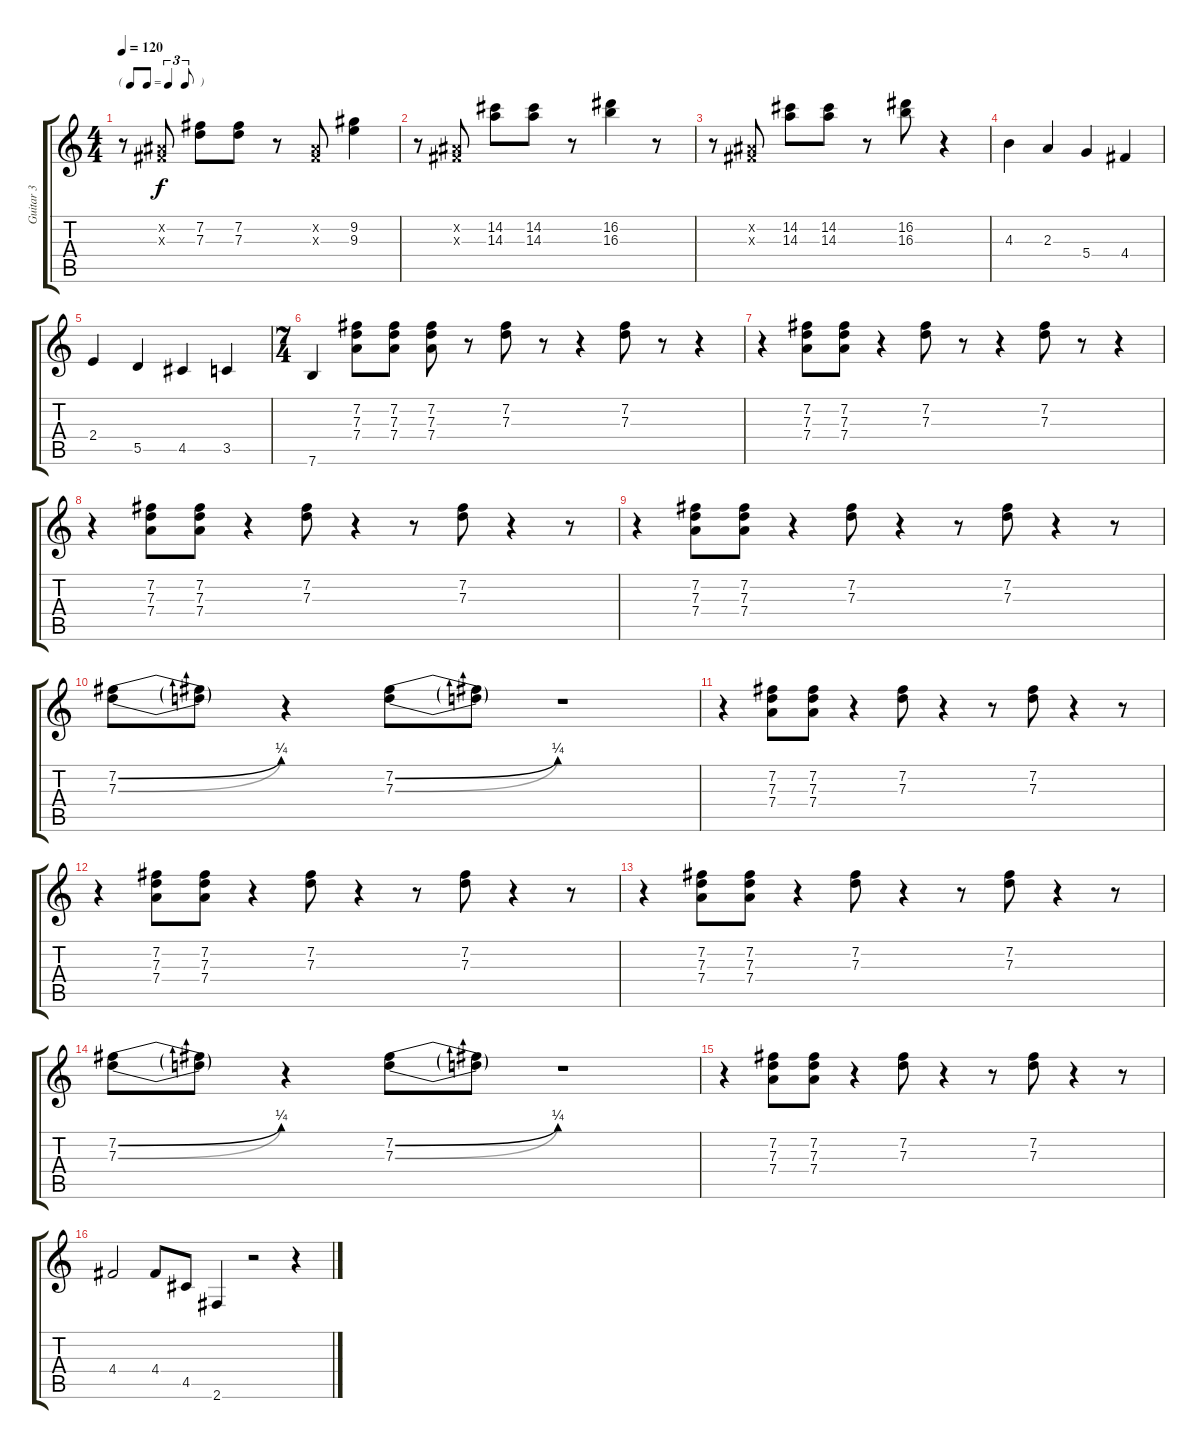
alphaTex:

\track ("Guitar 3" "Guitar 3") {instrument overdrivenguitar}
\staff {score tabs}
\tuning (E4 B3 G3 D3 A2 E2) {hide}
\ts (4 4)
\tf triplet8th
\tempo 120
\clef g2
\ks c
r.8{dy f} (-1.2{x} -1.3{x}).8 (7.2 7.3).8 (7.2 7.3).8 r.8 (-1.2{x} -1.3{x}).8 (9.2 9.3).4 |
r.8 (-1.2{x} -1.3{x}).8 (14.2 14.3).8 (14.2 14.3).8 r.8 (16.2 16.3).4 r.8 |
r.8 (-1.2{x} -1.3{x}).8 (14.2 14.3).8 (14.2 14.3).8 r.8 (16.2 16.3).8 r.4 |
4.3.4 2.3.4 5.4.4 4.4.4 |
2.4.4 5.5.4 4.5.4 3.5.4 |
\ts (7 4)
7.6.4 (7.2 7.3 7.4).8 (7.2 7.3 7.4).8 (7.2 7.3 7.4).8 r.8 (7.2 7.3).8 r.8 r.4 (7.2 7.3).8 r.8 r.4 |
r.4 (7.2 7.3 7.4).8 (7.2 7.3 7.4).8 r.4 (7.2 7.3).8 r.8 r.4 (7.2 7.3).8 r.8 r.4 |
r.4 (7.2 7.3 7.4).8 (7.2 7.3 7.4).8 r.4 (7.2 7.3).8 r.4 r.8 (7.2 7.3).8 r.4 r.8 |
r.4 (7.2 7.3 7.4).8 (7.2 7.3 7.4).8 r.4 (7.2 7.3).8 r.4 r.8 (7.2 7.3).8 r.4 r.8 |
(7.2{be (bend 0 0 60 1)} 7.3{be (bend 0 0 60 1)}).8 (7.2{t} 7.3{t}).8 r.4 (7.2{be (bend 0 0 60 1)} 7.3{be (bend 0 0 60 1)}).8 (7.2{t} 7.3{t}).8 r.1 |
r.4 (7.2 7.3 7.4).8 (7.2 7.3 7.4).8 r.4 (7.2 7.3).8 r.4 r.8 (7.2 7.3).8 r.4 r.8 |
r.4 (7.2 7.3 7.4).8 (7.2 7.3 7.4).8 r.4 (7.2 7.3).8 r.4 r.8 (7.2 7.3).8 r.4 r.8 |
r.4 (7.2 7.3 7.4).8 (7.2 7.3 7.4).8 r.4 (7.2 7.3).8 r.4 r.8 (7.2 7.3).8 r.4 r.8 |
(7.2{be (bend 0 0 60 1)} 7.3{be (bend 0 0 60 1)}).8 (7.2{t} 7.3{t}).8 r.4 (7.2{be (bend 0 0 60 1)} 7.3{be (bend 0 0 60 1)}).8 (7.2{t} 7.3{t}).8 r.1 |
r.4 (7.2 7.3 7.4).8 (7.2 7.3 7.4).8 r.4 (7.2 7.3).8 r.4 r.8 (7.2 7.3).8 r.4 r.8 |
4.4.2 4.4.8 4.5.8 2.6.4 r.2 r.4
